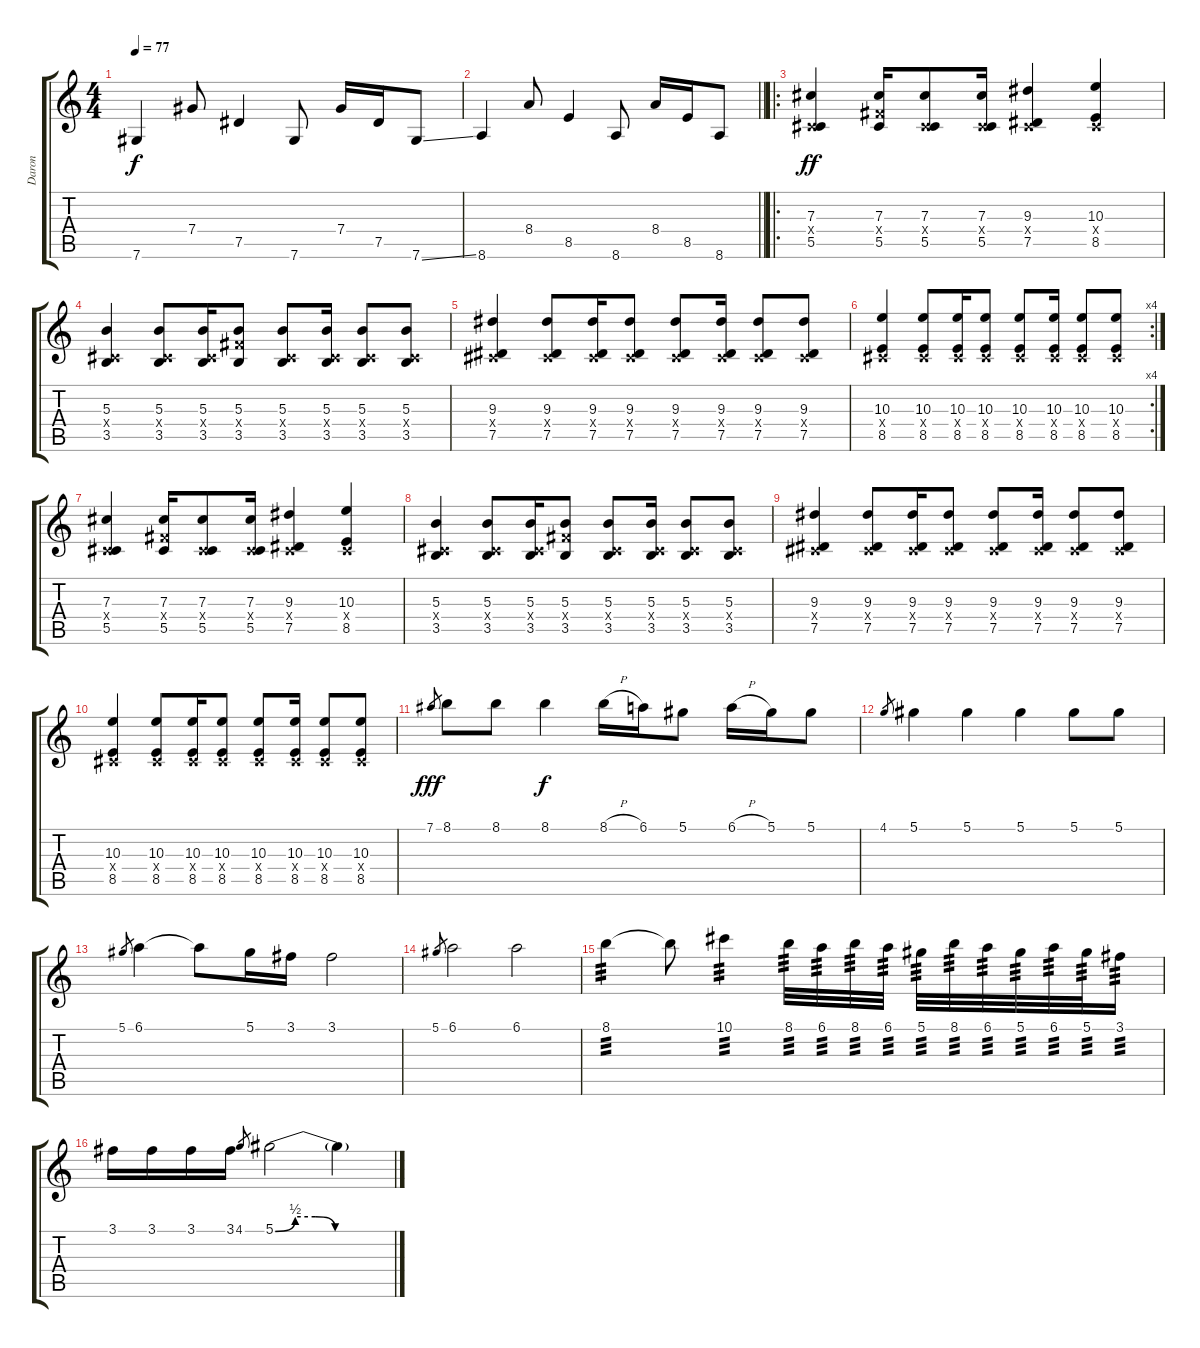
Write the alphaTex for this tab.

\track ("Daron" "Daron") {instrument electricguitarclean}
\staff {score tabs}
\tuning (Eb4 Bb3 Gb3 Db3 Ab2 Db2) {hide}
\ts (4 4)
\tempo 77
\clef g2
\ks c
7.6.4{dy f} 7.4.8 7.5.4 7.6.8 7.4.16 7.5.16 7.6{ss}.8 |
\barLineRight lightlight
8.6.4 8.4.8 8.5.4 8.6.8 8.4.16 8.5.16 8.6.8 |
\ro
(7.3 0.4{x} 5.5).4{dy ff instrument overdrivenguitar} (7.3 5.4{x} 5.5).16 (7.3 0.4{x} 5.5).8 (7.3 0.4{x} 5.5).16 (9.3 0.4{x} 7.5).4 (10.3 0.4{x} 8.5).4 |
(5.3 0.4{x} 3.5).4 (5.3 0.4{x} 3.5).8 (5.3 0.4{x} 3.5).16 (5.3 5.4{x} 3.5).8 (5.3 0.4{x} 3.5).8 (5.3 0.4{x} 3.5).16 (5.3 0.4{x} 3.5).8 (5.3 0.4{x} 3.5).8 |
(9.3 0.4{x} 7.5).4 (9.3 0.4{x} 7.5).8 (9.3 0.4{x} 7.5).16 (9.3 0.4{x} 7.5).8 (9.3 0.4{x} 7.5).8 (9.3 0.4{x} 7.5).16 (9.3 0.4{x} 7.5).8 (9.3 0.4{x} 7.5).8 |
\rc 4
(10.3 0.4{x} 8.5).4 (10.3 0.4{x} 8.5).8 (10.3 0.4{x} 8.5).16 (10.3 0.4{x} 8.5).8 (10.3 0.4{x} 8.5).8 (10.3 0.4{x} 8.5).16 (10.3 0.4{x} 8.5).8 (10.3 0.4{x} 8.5).8 |
(7.3 0.4{x} 5.5).4{instrument overdrivenguitar} (7.3 5.4{x} 5.5).16 (7.3 0.4{x} 5.5).8 (7.3 0.4{x} 5.5).16 (9.3 0.4{x} 7.5).4 (10.3 0.4{x} 8.5).4 |
(5.3 0.4{x} 3.5).4 (5.3 0.4{x} 3.5).8 (5.3 0.4{x} 3.5).16 (5.3 5.4{x} 3.5).8 (5.3 0.4{x} 3.5).8 (5.3 0.4{x} 3.5).16 (5.3 0.4{x} 3.5).8 (5.3 0.4{x} 3.5).8 |
(9.3 0.4{x} 7.5).4 (9.3 0.4{x} 7.5).8 (9.3 0.4{x} 7.5).16 (9.3 0.4{x} 7.5).8 (9.3 0.4{x} 7.5).8 (9.3 0.4{x} 7.5).16 (9.3 0.4{x} 7.5).8 (9.3 0.4{x} 7.5).8 |
(10.3 0.4{x} 8.5).4 (10.3 0.4{x} 8.5).8 (10.3 0.4{x} 8.5).16 (10.3 0.4{x} 8.5).8 (10.3 0.4{x} 8.5).8 (10.3 0.4{x} 8.5).16 (10.3 0.4{x} 8.5).8 (10.3 0.4{x} 8.5).8 |
7.1.8{gr dy fff} 8.1.8{volume 16} 8.1.8 8.1.4{dy f} 8.1{h}.16 6.1.16 5.1.8 6.1{h}.16 5.1.16 5.1.8 |
4.1.8{gr} 5.1.4 5.1.4 5.1.4 5.1.8 5.1.8 |
5.1.8{gr} 6.1.4 6.1{t}.8 5.1.16 3.1.16 3.1.2 |
5.1.8{gr} 6.1.2 6.1.2 |
8.1.4{tp 3} 8.1{t}.8 10.1.4{tp 3} 8.1.32{tp 3} 6.1.32{tp 3} 8.1.32{tp 3} 6.1.32{tp 3} 5.1.32{tp 3} 8.1.32{tp 3} 6.1.32{tp 3} 5.1.32{tp 3} 6.1.32{tp 3} 5.1.32{tp 3} 3.1.16{tp 3} |
3.1.16 3.1.16 3.1.16 3.1.16 4.1.8{gr} 5.1{be (custom 0 0 10 2 20 2 30 0 60 0)}.2 5.1{t}.4
